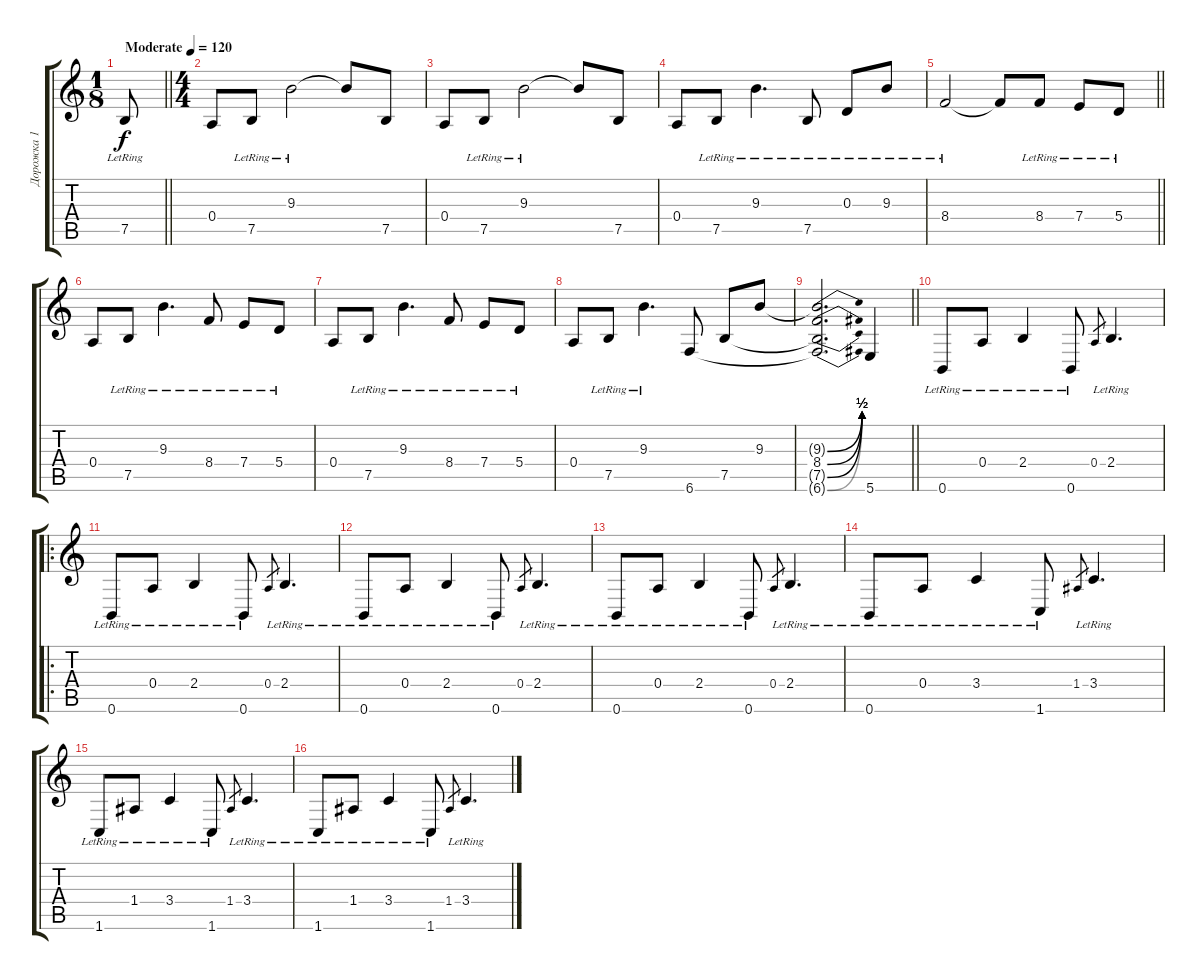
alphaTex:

\track ("Дорожка 1" "Дорожка 1") {instrument acousticguitarsteel}
\staff {score tabs}
\tuning (B3 Gb3 D3 A2 E2 B1) {hide}
\ts (1 8)
\tempo (120 "Moderate")
\clef g2
\barLineRight lightlight
\ks c
7.5{lr}.8{dy f instrument acousticguitarsteel} |
\ts (4 4)
0.4.8 7.5{lr}.8 9.3{lr}.2 9.3{t}.8 7.5.8 |
0.4.8 7.5{lr}.8 9.3{lr}.2 9.3{t}.8 7.5.8 |
0.4.8 7.5{lr}.8 9.3{lr}.4{d} 7.5{lr}.8 0.3{lr}.8 9.3{lr}.8 |
\barLineRight lightlight
8.4{lr}.2 8.4{t}.8 8.4{lr}.8 7.4{lr}.8 5.4{lr}.8 |
0.4.8 7.5{lr}.8 9.3{lr}.4{d} 8.4{lr}.8 7.4{lr}.8 5.4{lr}.8 |
0.4.8 7.5{lr}.8 9.3{lr}.4{d} 8.4{lr}.8 7.4{lr}.8 5.4{lr}.8 |
0.4.8 7.5{lr}.8 9.3{lr}.4{d} 6.6.8 7.5.8 9.3.8 |
\barLineRight lightlight
(9.3{be (bend 0 0 60 2) t} 8.4{be (bend 0 0 60 2)} 7.5{be (bend 0 0 60 2) t} 6.6{be (bend 0 0 60 2) t}).2{d} 5.6.4 |
0.6{lr}.8 0.4{lr}.8 2.4{lr}.4 0.6{lr}.8 0.4.8{gr} 2.4{lr}.4{d} |
\ro
0.6{lr}.8 0.4{lr}.8 2.4{lr}.4 0.6{lr}.8 0.4.8{gr} 2.4{lr}.4{d} |
0.6{lr}.8 0.4{lr}.8 2.4{lr}.4 0.6{lr}.8 0.4.8{gr} 2.4{lr}.4{d} |
0.6{lr}.8 0.4{lr}.8 2.4{lr}.4 0.6{lr}.8 0.4.8{gr} 2.4{lr}.4{d} |
0.6{lr}.8 0.4{lr}.8 3.4{lr}.4 1.6{lr}.8 1.4.8{gr} 3.4{lr}.4{d} |
1.6{lr}.8 1.4{lr}.8 3.4{lr}.4 1.6{lr}.8 1.4.8{gr} 3.4{lr}.4{d} |
1.6{lr}.8 1.4{lr}.8 3.4{lr}.4 1.6{lr}.8 1.4.8{gr} 3.4{lr}.4{d}
